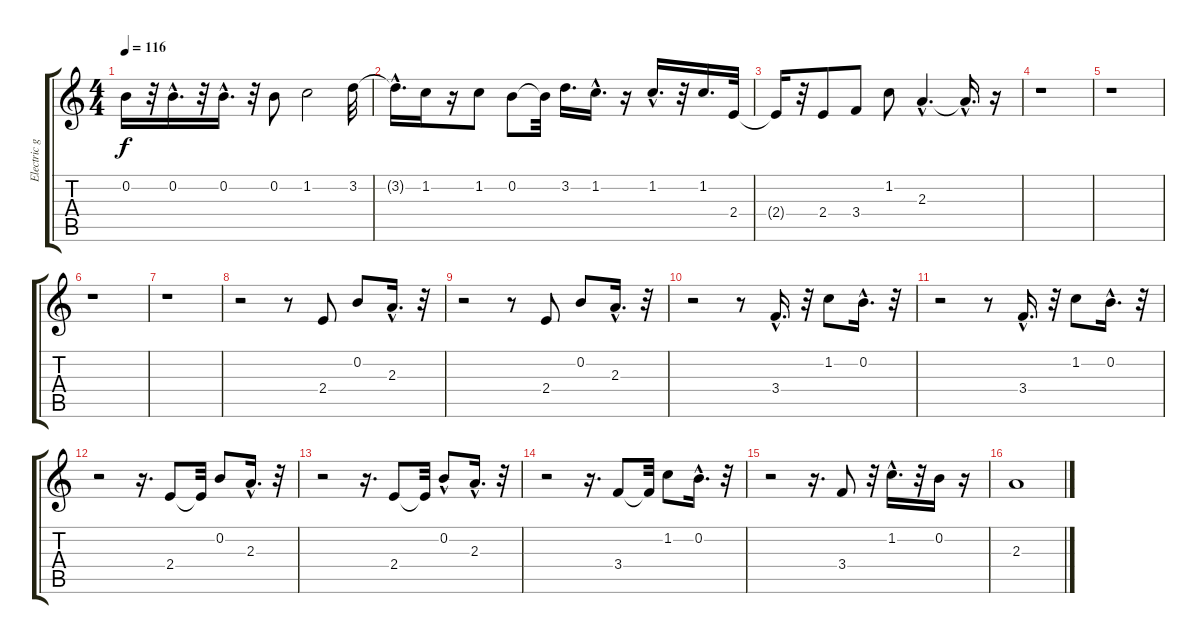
\track ("Electric guitar" "Electric g") {instrument overdrivenguitar}
\staff {score tabs}
\tuning (E4 B3 G3 D3 A2 E2) {hide}
\ts (4 4)
\tempo 116
\clef g2
\ks c
0.2{t}.16{dy f} r.32 0.2{hac}.16{d} r.32 0.2{hac}.16{d} r.32 0.2.8 1.2.2 3.2.32 |
3.2{hac t}.16{d} 1.2.16 r.16 1.2.8 0.2.8 0.2{t}.32 3.2.16{d} 1.2{hac}.16{d} r.16 1.2{hac}.16{d} r.32 1.2.16{d} 2.4.32 |
2.4{t}.16 r.32 2.4.8 3.4.8 1.2.8 2.3{hac}.4{d} 2.3{hac t}.16{d} r.16 |
r.1 |
r.1 |
r.1 |
r.1 |
r.2 r.8 2.4.8 0.2.8 2.3{hac}.16{d} r.32 |
r.2 r.8 2.4.8 0.2.8 2.3{hac}.16{d} r.32 |
r.2 r.8 3.4{hac}.16{d} r.32 1.2.8 0.2{hac}.16{d} r.32 |
r.2 r.8 3.4{hac}.16{d} r.32 1.2.8 0.2{hac}.16{d} r.32 |
r.2 r.16{d} 2.4.8 2.4{t}.32 0.2.8 2.3{hac}.16{d} r.32 |
r.2 r.16{d} 2.4.8 2.4{t}.32 0.2{hac}.8 2.3{hac}.16{d} r.32 |
r.2 r.16{d} 3.4.8 3.4{t}.32 1.2.8 0.2{hac}.16{d} r.32 |
r.2 r.16{d} 3.4.8 r.32 1.2{hac}.16{d} r.32 0.2.16 r.16 |
2.3.1
